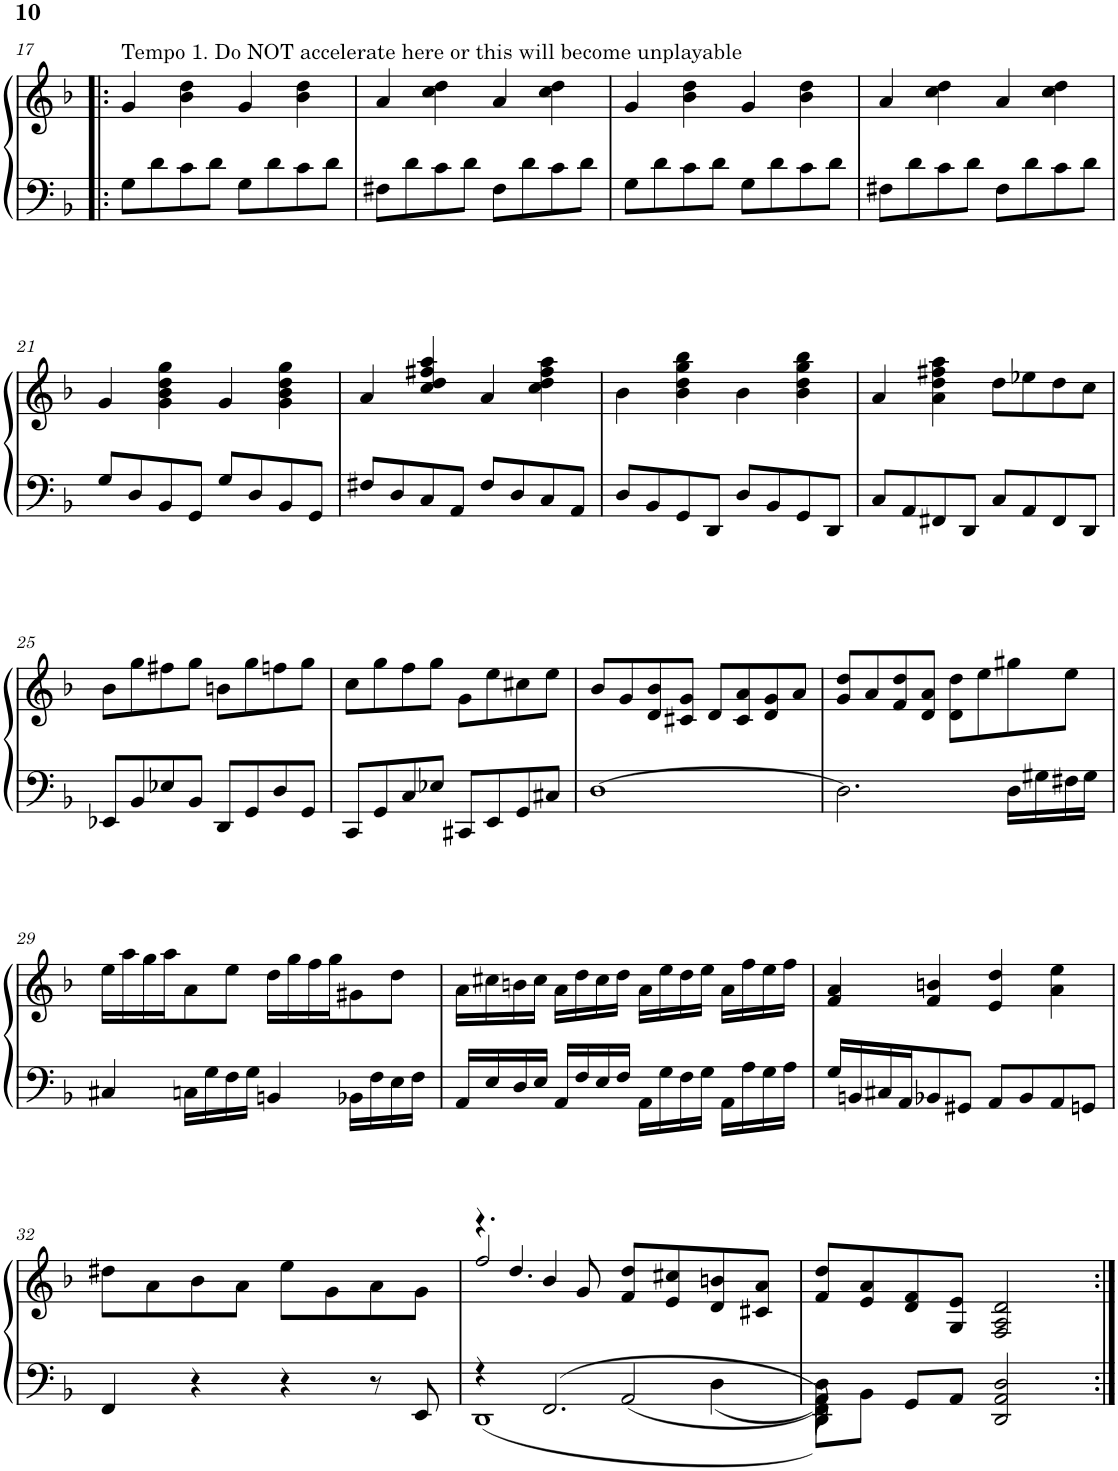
**kern	**kern
*part1	*part1
*staff2	*staff1
*I"Piano	*
*I'Pno.	*
!!LO:PB:g=z
*clefF4	*clefG2
*k[b-]	*k[b-]
*M2/2	*M2/2
*met(c|)	*met(c|)
=17!|:	=17!|:
!	!LO:TX:a:t=Tempo 1. Do NOT accelerate here or this will become unplayable
8G\L	4g/
8d\	.
8c\	4b-\ 4dd\
8d\J	.
8G\L	4g/
8d\	.
8c\	4b-\ 4dd\
8d\J	.
=18	=18
8F#X\L	4a/
8d\	.
8c\	4cc\ 4dd\
8d\J	.
8F#\L	4a/
8d\	.
8c\	4cc\ 4dd\
8d\J	.
=19	=19
8G\L	4g/
8d\	.
8c\	4b-\ 4dd\
8d\J	.
8G\L	4g/
8d\	.
8c\	4b-\ 4dd\
8d\J	.
=20	=20
8F#X\L	4a/
8d\	.
8c\	4cc\ 4dd\
8d\J	.
8F#\L	4a/
8d\	.
8c\	4cc\ 4dd\
8d\J	.
!!LO:LB:g=z
=21	=21
8G/L	4g/
8D/	.
8BB-/	4g\ 4b-\ 4dd\ 4gg\
8GG/J	.
8G/L	4g/
8D/	.
8BB-/	4g\ 4b-\ 4dd\ 4gg\
8GG/J	.
=22	=22
8F#X/L	4a/
8D/	.
8C/	4cc/ 4dd/ 4ff#X/ 4aa/
8AA/J	.
8F#/L	4a/
8D/	.
8C/	4cc\ 4dd\ 4ff#\ 4aa\
8AA/J	.
=23	=23
8D/L	4b-\
8BB-/	.
8GG/	4b-\ 4dd\ 4gg\ 4bb-\
8DD/J	.
8D/L	4b-\
8BB-/	.
8GG/	4b-\ 4dd\ 4gg\ 4bb-\
8DD/J	.
=24	=24
8C/L	4a/
8AA/	.
8FF#X/	4a\ 4dd\ 4ff#X\ 4aa\
8DD/J	.
8C/L	8dd\L
8AA/	8ee-X\
8FF#/	8dd\
8DD/J	8cc\J
!!LO:LB:g=z
=25	=25
8EE-X/L	8b-\L
8BB-/	8gg\
8E-X/	8ff#X\
8BB-/J	8gg\J
8DD/L	8bn\L
8GG/	8gg\
8D/	8ffn\
8GG/J	8gg\J
=26	=26
8CC/L	8cc\L
8GG/	8gg\
8C/	8ff\
8E-X/J	8gg\J
8CC#X/L	8g\L
8EE/	8ee\
8GG/	8cc#X\
8C#X/J	8ee\J
=27	=27
[1D	8b-/L
.	8g/
.	8d/ 8b-/
.	8c#X/ 8g/J
.	8d/L
.	8c#/ 8a/
.	8d/ 8g/
.	8a/J
=28	=28
2.D\]	8g/ 8dd/L
.	8a/
.	8f/ 8dd/
.	8d/ 8a/J
.	8d\ 8dd\L
.	8ee\
16D\LL	8gg#X\
16G#X\	.
16F#X\	8ee\J
16G#\JJ	.
!!LO:LB:g=z
=29	=29
4C#X/	16ee\LL
.	16aa\
.	16gg\
.	16aa\J
16Cn\LL	8a\
16G\	.
16F\	8ee\J
16G\JJ	.
4BBn/	16dd\LL
.	16gg\
.	16ff\
.	16gg\J
16BB-X\LL	8g#X\
16F\	.
16E\	8dd\J
16F\JJ	.
=30	=30
16AA/LL	16a\LL
16E/	16cc#X\
16D/	16bn\
16E/JJ	16cc#\JJ
16AA/LL	16a\LL
16F/	16dd\
16E/	16cc#\
16F/JJ	16dd\JJ
16AA\LL	16a\LL
16G\	16ee\
16F\	16dd\
16G\JJ	16ee\JJ
16AA\LL	16a\LL
16A\	16ff\
16G\	16ee\
16A\JJ	16ff\JJ
=31	=31
16G/LL	4f/ 4a/
16BBn/	.
16C#X/	.
16AA/J	.
8BB-X/	4f/ 4bn/
8GG#X/J	.
8AA/L	4e/ 4dd/
8BB-/	.
8AA/	4a\ 4ee\
8GGn/J	.
!!LO:LB:g=z
=32	=32
4FF/	8dd#X\L
.	8a\
4r	8b-\
.	8a\J
4r	8ee\L
.	8g\
8r	8a\
8EE/	8g\J
=33	=33
*^	*^
*	*^	*	*^
*	*	*^	*	*	*^
4r	1DD	2ryy	2.ryy	4.r	8ryy	2ff/	4ryy
.	.	.	.	.	4.dd/	.	.
2.FF/	.	.	.	.	.	.	4b-/
.	.	.	.	8g/	.	.	.
.	.	2AA/	.	8f/ 8dd/L	2ryy	2ryy	2ryy
.	.	.	.	8e/ 8cc#X/	.	.	.
.	.	.	4D\	8d/ 8bn/	.	.	.
.	.	.	.	8c#X/ 8a/J	.	.	.
*	*	*	*	*v	*v	*v	*v
=34	=34	=34	=34	=34
4FF\	8DD\L	8AA\	8D\	8f/ 8dd/L
.	8BB-\J	2..ryy	2..ryy	8e/ 8a/
8GG/L	2.ryy	.	.	8d/ 8f/
8AA/J	.	.	.	8G/ 8e/J
2DD/ 2AA/ 2D/	.	.	.	2F/ 2A/ 2d/
*v	*v	*v	*v	*
=:|!	=:|!
*-	*-
